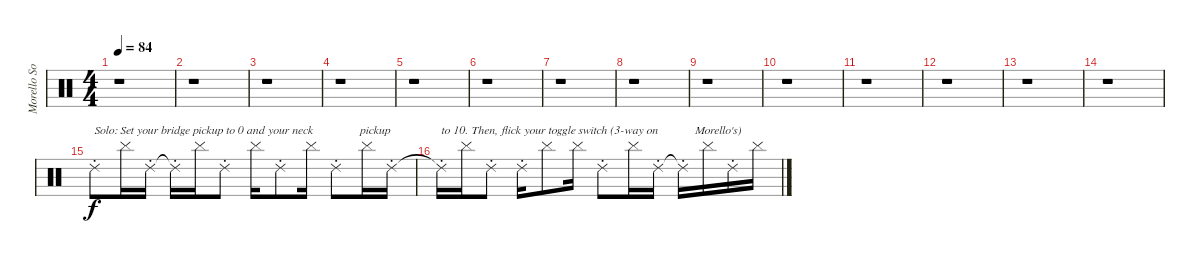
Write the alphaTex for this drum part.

\track ("Morello Solo" "Morello So") {instrument percussion}
\staff {score}
\articulation defaults
\ts (4 4)
\tempo 84
\clef neutral
\ks c
r.1{dy f} |
r.1 |
r.1 |
r.1 |
r.1 |
r.1 |
r.1 |
r.1 |
r.1 |
r.1 |
r.1 |
r.1 |
r.1 |
r.1 |
"Ride (choke) 2".8{txt "Solo: Set your bridge pickup to 0 and your neck"} "Cymbal (hit)".16 "Ride (choke) 2".16 "Ride (choke) 2"{t}.16 "Cymbal (hit)".16 "Ride (choke) 2".8 "Cymbal (hit)".16 "Ride (choke) 2".8 "Cymbal (hit)".16 "Ride (choke) 2".8{txt "        pickup"} "Cymbal (hit)".16 "Ride (choke) 2".16 |
"Ride (choke) 2"{t}.16{txt "to 10. Then, flick your toggle switch (3-way on"} "Cymbal (hit)".16 "Ride (choke) 2".8 "Ride (choke) 2".16 "Cymbal (hit)".8 "Cymbal (hit)".16 "Ride (choke) 2".8 "Cymbal (hit)".16 "Ride (choke) 2".16 "Ride (choke) 2"{t}.16{txt "    Morello's)"} "Cymbal (hit)".16 "Ride (choke) 2".16 "Cymbal (hit)".16
